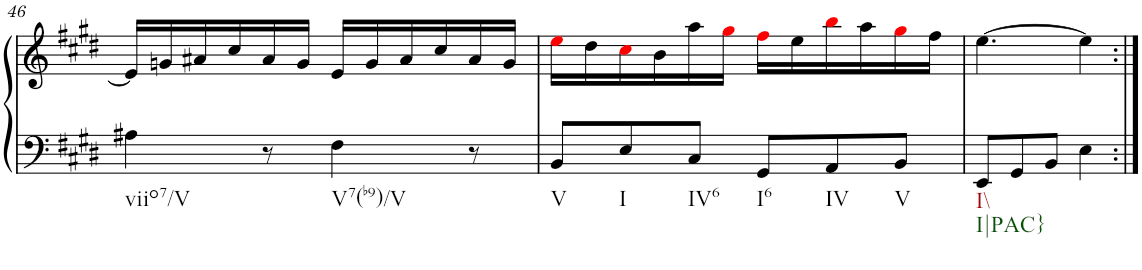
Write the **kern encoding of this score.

**kern	**kern
*part1	*part1
*staff2	*staff1
*I"Klavier linke Hand	*
!!LO:PB:g=z
*clefF4	*clefG2
*k[f#c#g#d#]	*k[f#c#g#d#]
*M6/8	*M6/8
=46	=46
!LO:TX:b:t=viio7/V	!
4A#X\	16e/LL]
.	16gn/
.	16a#X/
.	16cc#/
8r	16a#/
.	16g/JJ
!LO:TX:b:t=V7(b9)/V	!
4F#\	16e/LL
.	16g/
.	16a#/
.	16cc#/
8r	16a#/
.	16g/JJ
=47	=47
!LO:TX:b:t=V	!
8BB/L	16eei\LL
.	16dd#\
!LO:TX:b:t=I	!
8E/	16cc#i\
.	16b\
!LO:TX:b:t=IV6	!
8C#/J	16aa\
.	16gg#i\JJ
!LO:TX:b:t=I6	!
8GG#/L	16ff#i\LL
.	16ee\
!LO:TX:b:t=IV	!
8AA/	16bbi\
.	16aa\
!LO:TX:b:t=V	!
8BB/J	16gg#i\
.	16ff#\JJ
=48	=48
!LO:TX:b:t=I\\	!
!LO:TX:b:t=I|PAC}	!
8EE/L	[4.ee\
8GG#/	.
8BB/J	.
4E\	4ee\]
=:|!	=:|!
*-	*-
